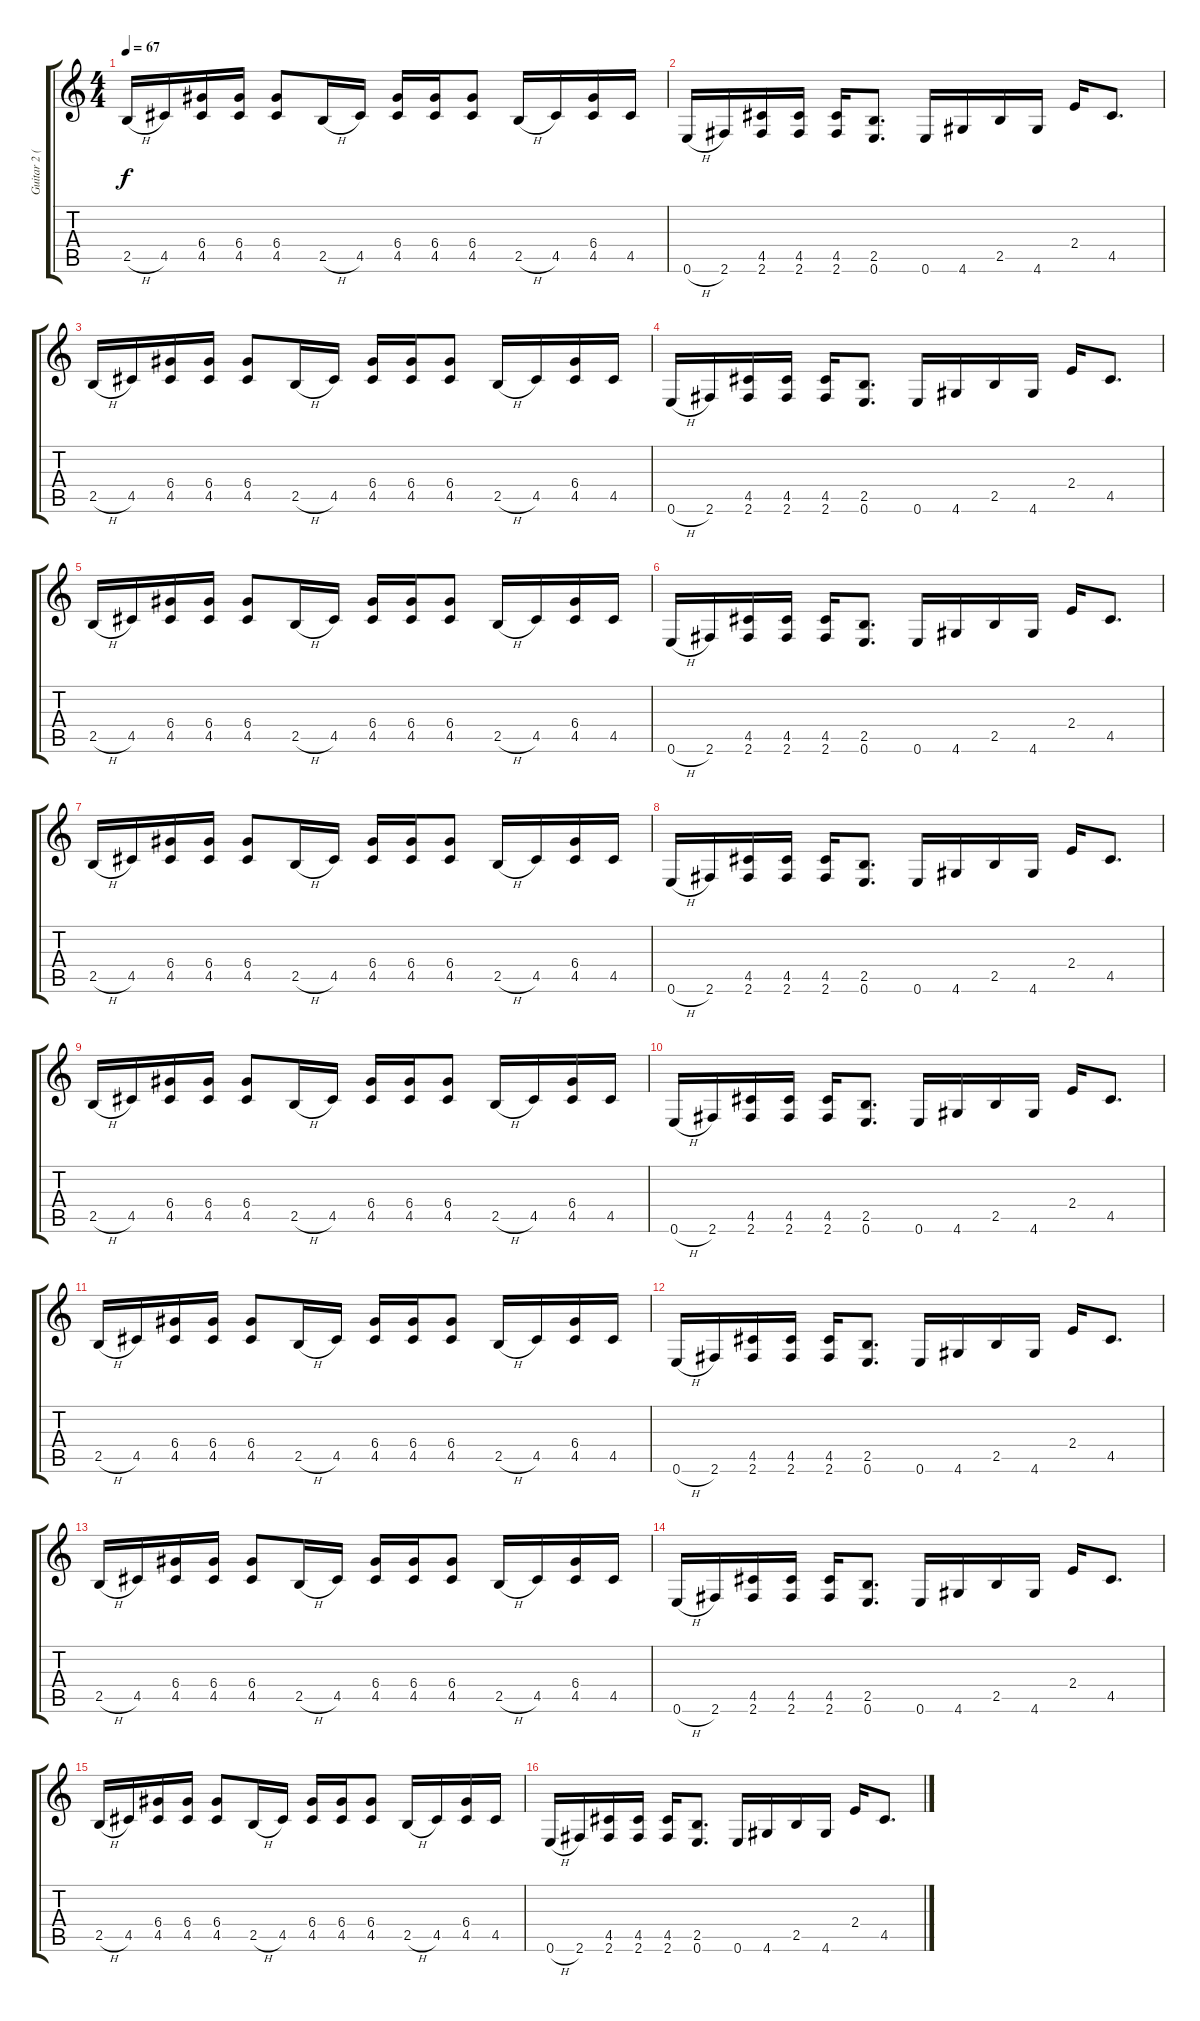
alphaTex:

\track ("Guitar 2 (Lead)" "Guitar 2 (") {instrument distortionguitar}
\staff {score tabs}
\tuning (E4 B3 G3 D3 A2 E2) {hide}
\ts (4 4)
\tempo 67
\clef g2
\ks c
2.5{h}.16{dy f instrument distortionguitar} 4.5.16 (6.4 4.5).16 (6.4 4.5).16 (6.4 4.5).8 2.5{h}.16 4.5.16 (6.4 4.5).16 (6.4 4.5).16 (6.4 4.5).8 2.5{h}.16 4.5.16 (6.4 4.5).16 4.5.16 |
0.6{h}.16 2.6.16 (4.5 2.6).16 (4.5 2.6).16 (4.5 2.6).16 (2.5 0.6).8{d} 0.6.16 4.6.16 2.5.16 4.6.16 2.4.16 4.5.8{d} |
2.5{h}.16 4.5.16 (6.4 4.5).16 (6.4 4.5).16 (6.4 4.5).8 2.5{h}.16 4.5.16 (6.4 4.5).16 (6.4 4.5).16 (6.4 4.5).8 2.5{h}.16 4.5.16 (6.4 4.5).16 4.5.16 |
0.6{h}.16 2.6.16 (4.5 2.6).16 (4.5 2.6).16 (4.5 2.6).16 (2.5 0.6).8{d} 0.6.16 4.6.16 2.5.16 4.6.16 2.4.16 4.5.8{d} |
2.5{h}.16 4.5.16 (6.4 4.5).16 (6.4 4.5).16 (6.4 4.5).8 2.5{h}.16 4.5.16 (6.4 4.5).16 (6.4 4.5).16 (6.4 4.5).8 2.5{h}.16 4.5.16 (6.4 4.5).16 4.5.16 |
0.6{h}.16 2.6.16 (4.5 2.6).16 (4.5 2.6).16 (4.5 2.6).16 (2.5 0.6).8{d} 0.6.16 4.6.16 2.5.16 4.6.16 2.4.16 4.5.8{d} |
2.5{h}.16 4.5.16 (6.4 4.5).16 (6.4 4.5).16 (6.4 4.5).8 2.5{h}.16 4.5.16 (6.4 4.5).16 (6.4 4.5).16 (6.4 4.5).8 2.5{h}.16 4.5.16 (6.4 4.5).16 4.5.16 |
0.6{h}.16 2.6.16 (4.5 2.6).16 (4.5 2.6).16 (4.5 2.6).16 (2.5 0.6).8{d} 0.6.16 4.6.16 2.5.16 4.6.16 2.4.16 4.5.8{d} |
2.5{h}.16 4.5.16 (6.4 4.5).16 (6.4 4.5).16 (6.4 4.5).8 2.5{h}.16 4.5.16 (6.4 4.5).16 (6.4 4.5).16 (6.4 4.5).8 2.5{h}.16 4.5.16 (6.4 4.5).16 4.5.16 |
0.6{h}.16 2.6.16 (4.5 2.6).16 (4.5 2.6).16 (4.5 2.6).16 (2.5 0.6).8{d} 0.6.16 4.6.16 2.5.16 4.6.16 2.4.16 4.5.8{d} |
2.5{h}.16 4.5.16 (6.4 4.5).16 (6.4 4.5).16 (6.4 4.5).8 2.5{h}.16 4.5.16 (6.4 4.5).16 (6.4 4.5).16 (6.4 4.5).8 2.5{h}.16 4.5.16 (6.4 4.5).16 4.5.16 |
0.6{h}.16 2.6.16 (4.5 2.6).16 (4.5 2.6).16 (4.5 2.6).16 (2.5 0.6).8{d} 0.6.16 4.6.16 2.5.16 4.6.16 2.4.16 4.5.8{d} |
2.5{h}.16 4.5.16 (6.4 4.5).16 (6.4 4.5).16 (6.4 4.5).8 2.5{h}.16 4.5.16 (6.4 4.5).16 (6.4 4.5).16 (6.4 4.5).8 2.5{h}.16 4.5.16 (6.4 4.5).16 4.5.16 |
0.6{h}.16 2.6.16 (4.5 2.6).16 (4.5 2.6).16 (4.5 2.6).16 (2.5 0.6).8{d} 0.6.16 4.6.16 2.5.16 4.6.16 2.4.16 4.5.8{d} |
2.5{h}.16 4.5.16 (6.4 4.5).16 (6.4 4.5).16{volume 0} (6.4 4.5).8 2.5{h}.16 4.5.16 (6.4 4.5).16 (6.4 4.5).16 (6.4 4.5).8 2.5{h}.16 4.5.16 (6.4 4.5).16 4.5.16 |
0.6{h}.16 2.6.16 (4.5 2.6).16 (4.5 2.6).16 (4.5 2.6).16 (2.5 0.6).8{d} 0.6.16 4.6.16 2.5.16 4.6.16 2.4.16 4.5.8{d}
